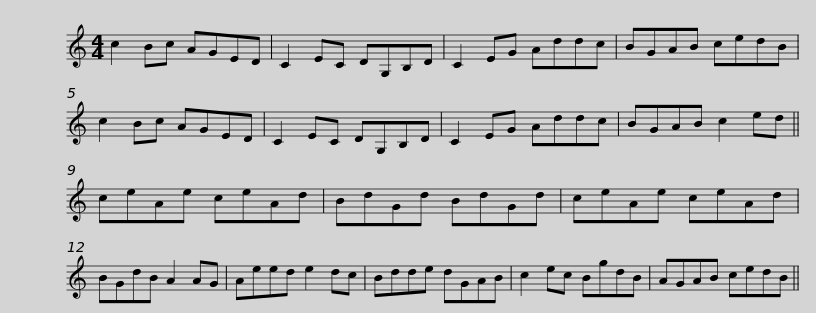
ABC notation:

X:1
L:1/8
M:4/4
I:linebreak $
K:C
V:1 treble
V:1
 c2 Bc AGED | C2 EC DG,B,D | C2 EG Addc | BGAB cedB | c2 Bc AGED | %5
 C2 EC DG,B,D |$ C2 EG Addc | BGAB c2 ed || ceAe ceAd | BdGd BdGd | %10
 ceAe ceAd | BGdB A2 AG |$ Aeed e2 dc | Bdde dGAB | c2 ec BgdB | %15
 AGAB cedB || %16
